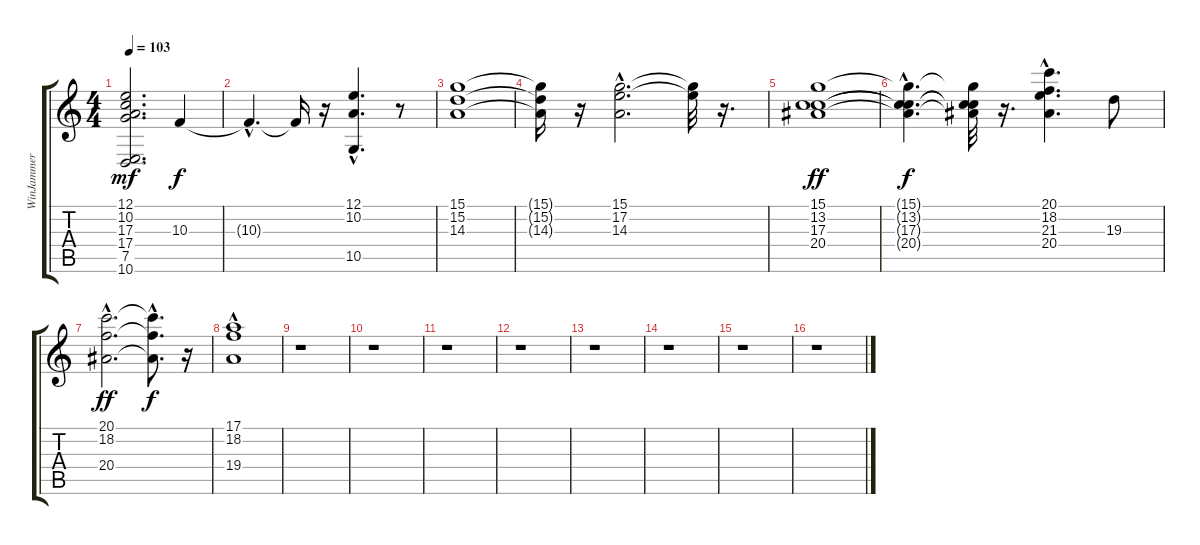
\track ("WinJammer Demo" "WinJammer ") {instrument lead8bassandlead}
\staff {score tabs}
\tuning (E4 B3 G3 D3 A2 E2) {hide}
\ts (4 4)
\tempo 103
\clef g2
\ks c
(12.1 10.2 17.3 17.4 7.5 10.6).2{d dy mf} 10.3.4{dy f} |
10.3{hac t}.4{d} 10.3{t}.16 r.16 (12.1{hac} 10.2 10.5).4{d} r.8 |
(15.1 15.2 14.3).1 |
(15.1{t} 15.2{t} 14.3{t}).16 r.16 (15.1{hac} 17.2{hac} 14.3{hac}).2{d} (15.1{t} 17.2{t}).32 r.16{d} |
(15.1 13.2 17.3 20.4).1{dy ff} |
(15.1{hac t} 13.2{hac t} 17.3{hac t} 20.4{hac t}).4{d dy f} (15.1{t} 13.2{t} 17.3{t} 20.4{t}).32 r.16{d} (20.1{hac} 18.2{hac} 21.3 20.4{hac}).4{d} 19.3.8 |
(20.1{hac} 18.2{hac} 20.4{hac}).2{d dy ff} (20.1{hac t} 18.2{hac t} 20.4{hac t}).8{d dy f} r.16 |
(17.1 18.2{hac} 19.4).1 |
r.1 |
r.1 |
r.1 |
r.1 |
r.1 |
r.1 |
r.1 |
r.1
